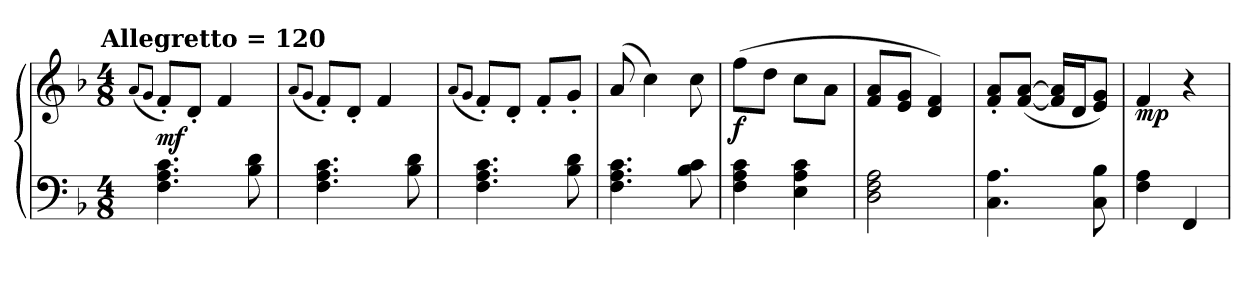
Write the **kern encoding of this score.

**kern	**kern	**dynam
*part1	*part1	*part1
*staff2	*staff1	*staff1/2
*clefF4	*clefG2	*
*k[b-]	*k[b-]	*
!!LO:TX:omd:t=Allegretto  = 120
*M4/8	*M4/8	*
*MM120	*MM120	*
=1	=1	=1
.	(<8qqa/L	.
.	8qqg/J	.
!	!	!LO:DY:b
4.F\ 4.A\ 4.c\	8f'/L)	mf
.	8d'/J	.
.	4f/	.
8B-\ 8d\	.	.
=2	=2	=2
.	(<8qqa/L	.
.	8qqg/J	.
4.F\ 4.A\ 4.c\	8f'/L)	.
.	8d'/J	.
.	4f/	.
8B-\ 8d\	.	.
=3	=3	=3
.	(<8qqa/L	.
.	8qqg/J	.
4.F\ 4.A\ 4.c\	8f'/L)	.
.	8d'/J	.
.	8f'/L	.
8B-\ 8d\	8g'/J	.
=4	=4	=4
4.F\ 4.A\ 4.c\	(>8a/	.
.	4cc\)	.
8B-\ 8c\	8cc\	.
=5	=5	=5
!	!	!LO:DY:b
4F\ 4A\ 4c\	(>8ff\L	f
.	8dd\J	.
4E\ 4A\ 4c\	8cc\L	.
.	8a\J	.
=6	=6	=6
2D\ 2F\ 2A\	8f/ 8a/L	.
.	8e/ 8g/J	.
.	4d/ 4f/)	.
=7	=7	=7
4.C\ 4.A\	8f'/ 8a'/L	.
.	(<[8f/ [8a/J	.
.	16f]/ 16a]/LL	.
.	16d/J	.
8C\ 8B-\	8e/ 8g/J)	.
=8	=8	=8
!	!	!LO:DY:b
4F\ 4A\	4f/	mp
4FF/	4r	.
=	=	=
*-	*-	*-
